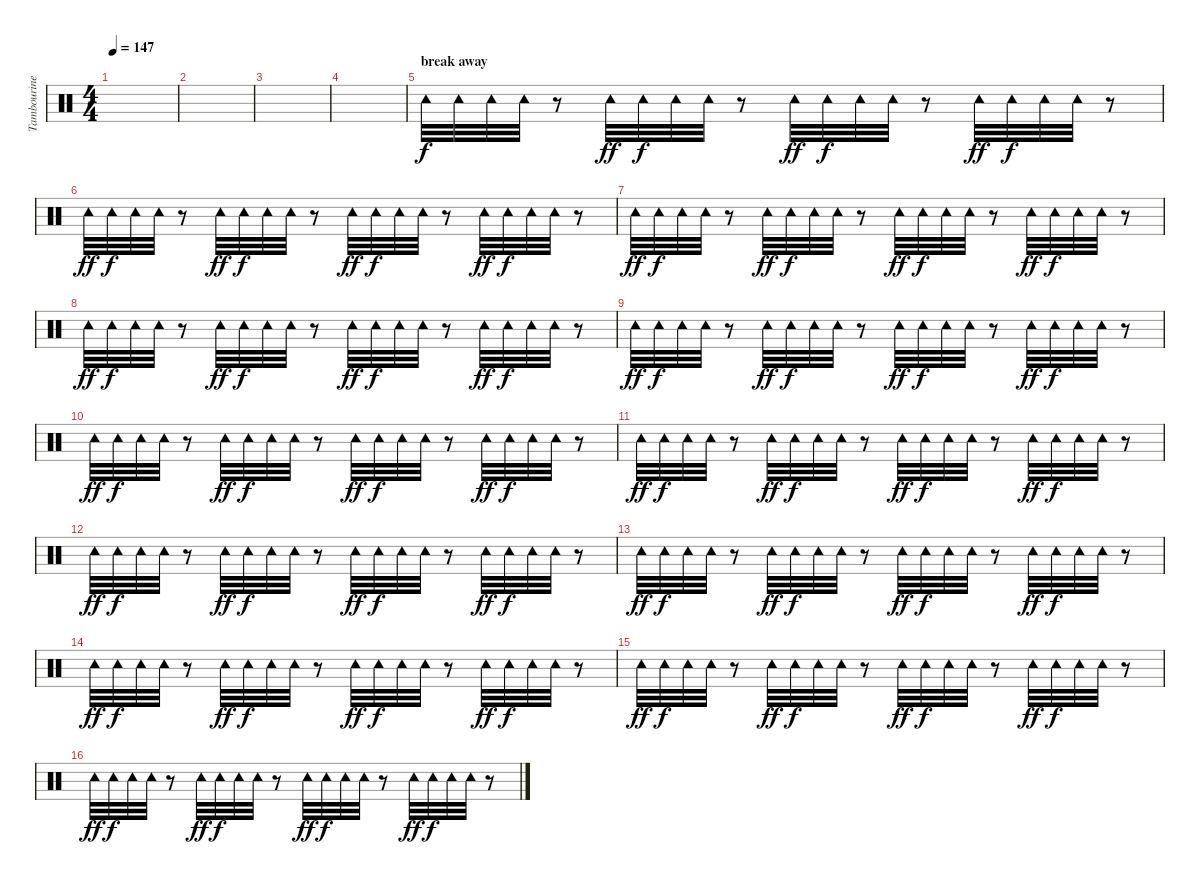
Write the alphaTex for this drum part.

\track ("Tambourine" "Tambourine") {instrument percussion}
\staff {score}
\articulation defaults
\ts (4 4)
\tempo 147
\clef neutral
\ks c
|
|
|
|
\section ("" "break away")
"Tambourine (hit)".32 "Tambourine (hit)".32{dy f} "Tambourine (hit)".32 "Tambourine (hit)".32 r.8 "Tambourine (hit)".32{dy ff} "Tambourine (hit)".32{dy f} "Tambourine (hit)".32 "Tambourine (hit)".32 r.8 "Tambourine (hit)".32{dy ff} "Tambourine (hit)".32{dy f} "Tambourine (hit)".32 "Tambourine (hit)".32 r.8 "Tambourine (hit)".32{dy ff} "Tambourine (hit)".32{dy f} "Tambourine (hit)".32 "Tambourine (hit)".32 r.8 |
"Tambourine (hit)".32{dy ff} "Tambourine (hit)".32{dy f} "Tambourine (hit)".32 "Tambourine (hit)".32 r.8 "Tambourine (hit)".32{dy ff} "Tambourine (hit)".32{dy f} "Tambourine (hit)".32 "Tambourine (hit)".32 r.8 "Tambourine (hit)".32{dy ff} "Tambourine (hit)".32{dy f} "Tambourine (hit)".32 "Tambourine (hit)".32 r.8 "Tambourine (hit)".32{dy ff} "Tambourine (hit)".32{dy f} "Tambourine (hit)".32 "Tambourine (hit)".32 r.8 |
"Tambourine (hit)".32{dy ff} "Tambourine (hit)".32{dy f} "Tambourine (hit)".32 "Tambourine (hit)".32 r.8 "Tambourine (hit)".32{dy ff} "Tambourine (hit)".32{dy f} "Tambourine (hit)".32 "Tambourine (hit)".32 r.8 "Tambourine (hit)".32{dy ff} "Tambourine (hit)".32{dy f} "Tambourine (hit)".32 "Tambourine (hit)".32 r.8 "Tambourine (hit)".32{dy ff} "Tambourine (hit)".32{dy f} "Tambourine (hit)".32 "Tambourine (hit)".32 r.8 |
"Tambourine (hit)".32{dy ff} "Tambourine (hit)".32{dy f} "Tambourine (hit)".32 "Tambourine (hit)".32 r.8 "Tambourine (hit)".32{dy ff} "Tambourine (hit)".32{dy f} "Tambourine (hit)".32 "Tambourine (hit)".32 r.8 "Tambourine (hit)".32{dy ff} "Tambourine (hit)".32{dy f} "Tambourine (hit)".32 "Tambourine (hit)".32 r.8 "Tambourine (hit)".32{dy ff} "Tambourine (hit)".32{dy f} "Tambourine (hit)".32 "Tambourine (hit)".32 r.8 |
"Tambourine (hit)".32{dy ff} "Tambourine (hit)".32{dy f} "Tambourine (hit)".32 "Tambourine (hit)".32 r.8 "Tambourine (hit)".32{dy ff} "Tambourine (hit)".32{dy f} "Tambourine (hit)".32 "Tambourine (hit)".32 r.8 "Tambourine (hit)".32{dy ff} "Tambourine (hit)".32{dy f} "Tambourine (hit)".32 "Tambourine (hit)".32 r.8 "Tambourine (hit)".32{dy ff} "Tambourine (hit)".32{dy f} "Tambourine (hit)".32 "Tambourine (hit)".32 r.8 |
"Tambourine (hit)".32{dy ff} "Tambourine (hit)".32{dy f} "Tambourine (hit)".32 "Tambourine (hit)".32 r.8 "Tambourine (hit)".32{dy ff} "Tambourine (hit)".32{dy f} "Tambourine (hit)".32 "Tambourine (hit)".32 r.8 "Tambourine (hit)".32{dy ff} "Tambourine (hit)".32{dy f} "Tambourine (hit)".32 "Tambourine (hit)".32 r.8 "Tambourine (hit)".32{dy ff} "Tambourine (hit)".32{dy f} "Tambourine (hit)".32 "Tambourine (hit)".32 r.8 |
"Tambourine (hit)".32{dy ff} "Tambourine (hit)".32{dy f} "Tambourine (hit)".32 "Tambourine (hit)".32 r.8 "Tambourine (hit)".32{dy ff} "Tambourine (hit)".32{dy f} "Tambourine (hit)".32 "Tambourine (hit)".32 r.8 "Tambourine (hit)".32{dy ff} "Tambourine (hit)".32{dy f} "Tambourine (hit)".32 "Tambourine (hit)".32 r.8 "Tambourine (hit)".32{dy ff} "Tambourine (hit)".32{dy f} "Tambourine (hit)".32 "Tambourine (hit)".32 r.8 |
"Tambourine (hit)".32{dy ff} "Tambourine (hit)".32{dy f} "Tambourine (hit)".32 "Tambourine (hit)".32 r.8 "Tambourine (hit)".32{dy ff} "Tambourine (hit)".32{dy f} "Tambourine (hit)".32 "Tambourine (hit)".32 r.8 "Tambourine (hit)".32{dy ff} "Tambourine (hit)".32{dy f} "Tambourine (hit)".32 "Tambourine (hit)".32 r.8 "Tambourine (hit)".32{dy ff} "Tambourine (hit)".32{dy f} "Tambourine (hit)".32 "Tambourine (hit)".32 r.8 |
"Tambourine (hit)".32{dy ff} "Tambourine (hit)".32{dy f} "Tambourine (hit)".32 "Tambourine (hit)".32 r.8 "Tambourine (hit)".32{dy ff} "Tambourine (hit)".32{dy f} "Tambourine (hit)".32 "Tambourine (hit)".32 r.8 "Tambourine (hit)".32{dy ff} "Tambourine (hit)".32{dy f} "Tambourine (hit)".32 "Tambourine (hit)".32 r.8 "Tambourine (hit)".32{dy ff} "Tambourine (hit)".32{dy f} "Tambourine (hit)".32 "Tambourine (hit)".32 r.8 |
"Tambourine (hit)".32{dy ff} "Tambourine (hit)".32{dy f} "Tambourine (hit)".32 "Tambourine (hit)".32 r.8 "Tambourine (hit)".32{dy ff} "Tambourine (hit)".32{dy f} "Tambourine (hit)".32 "Tambourine (hit)".32 r.8 "Tambourine (hit)".32{dy ff} "Tambourine (hit)".32{dy f} "Tambourine (hit)".32 "Tambourine (hit)".32 r.8 "Tambourine (hit)".32{dy ff} "Tambourine (hit)".32{dy f} "Tambourine (hit)".32 "Tambourine (hit)".32 r.8 |
"Tambourine (hit)".32{dy ff} "Tambourine (hit)".32{dy f} "Tambourine (hit)".32 "Tambourine (hit)".32 r.8 "Tambourine (hit)".32{dy ff} "Tambourine (hit)".32{dy f} "Tambourine (hit)".32 "Tambourine (hit)".32 r.8 "Tambourine (hit)".32{dy ff} "Tambourine (hit)".32{dy f} "Tambourine (hit)".32 "Tambourine (hit)".32 r.8 "Tambourine (hit)".32{dy ff} "Tambourine (hit)".32{dy f} "Tambourine (hit)".32 "Tambourine (hit)".32 r.8 |
"Tambourine (hit)".32{dy ff} "Tambourine (hit)".32{dy f} "Tambourine (hit)".32 "Tambourine (hit)".32 r.8 "Tambourine (hit)".32{dy ff} "Tambourine (hit)".32{dy f} "Tambourine (hit)".32 "Tambourine (hit)".32 r.8 "Tambourine (hit)".32{dy ff} "Tambourine (hit)".32{dy f} "Tambourine (hit)".32 "Tambourine (hit)".32 r.8 "Tambourine (hit)".32{dy ff} "Tambourine (hit)".32{dy f} "Tambourine (hit)".32 "Tambourine (hit)".32 r.8
